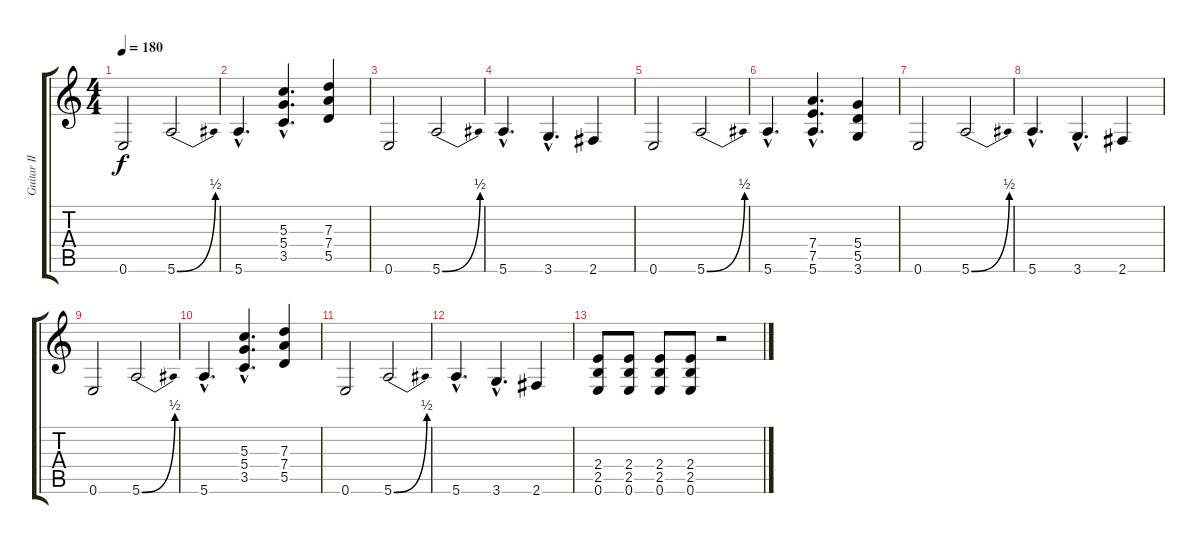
\track ("Guitar II" "Guitar II") {instrument overdrivenguitar}
\staff {score tabs}
\tuning (E4 B3 G3 D3 A2 E2) {hide}
\ts (4 4)
\tempo 180
\clef g2
\ks c
0.6.2{dy f} 5.6{be (bend 0 0 60 2)}.2 |
5.6{hac}.4{d} (5.3{hac} 5.4{hac} 3.5{hac}).4{d} (7.3 7.4 5.5).4 |
0.6.2 5.6{be (bend 0 0 60 2)}.2 |
5.6{hac}.4{d} 3.6{hac}.4{d} 2.6.4 |
0.6.2 5.6{be (bend 0 0 60 2)}.2 |
5.6{hac}.4{d} (7.4{hac} 7.5{hac} 5.6{hac}).4{d} (5.4 5.5 3.6).4 |
0.6.2 5.6{be (bend 0 0 60 2)}.2 |
5.6{hac}.4{d} 3.6{hac}.4{d} 2.6.4 |
0.6.2 5.6{be (bend 0 0 60 2)}.2 |
5.6{hac}.4{d} (5.3{hac} 5.4{hac} 3.5{hac}).4{d} (7.3 7.4 5.5).4 |
0.6.2 5.6{be (bend 0 0 60 2)}.2 |
5.6{hac}.4{d} 3.6{hac}.4{d} 2.6.4 |
(2.4 2.5 0.6).8 (2.4 2.5 0.6).8 (2.4 2.5 0.6).8 (2.4 2.5 0.6).8 r.2
